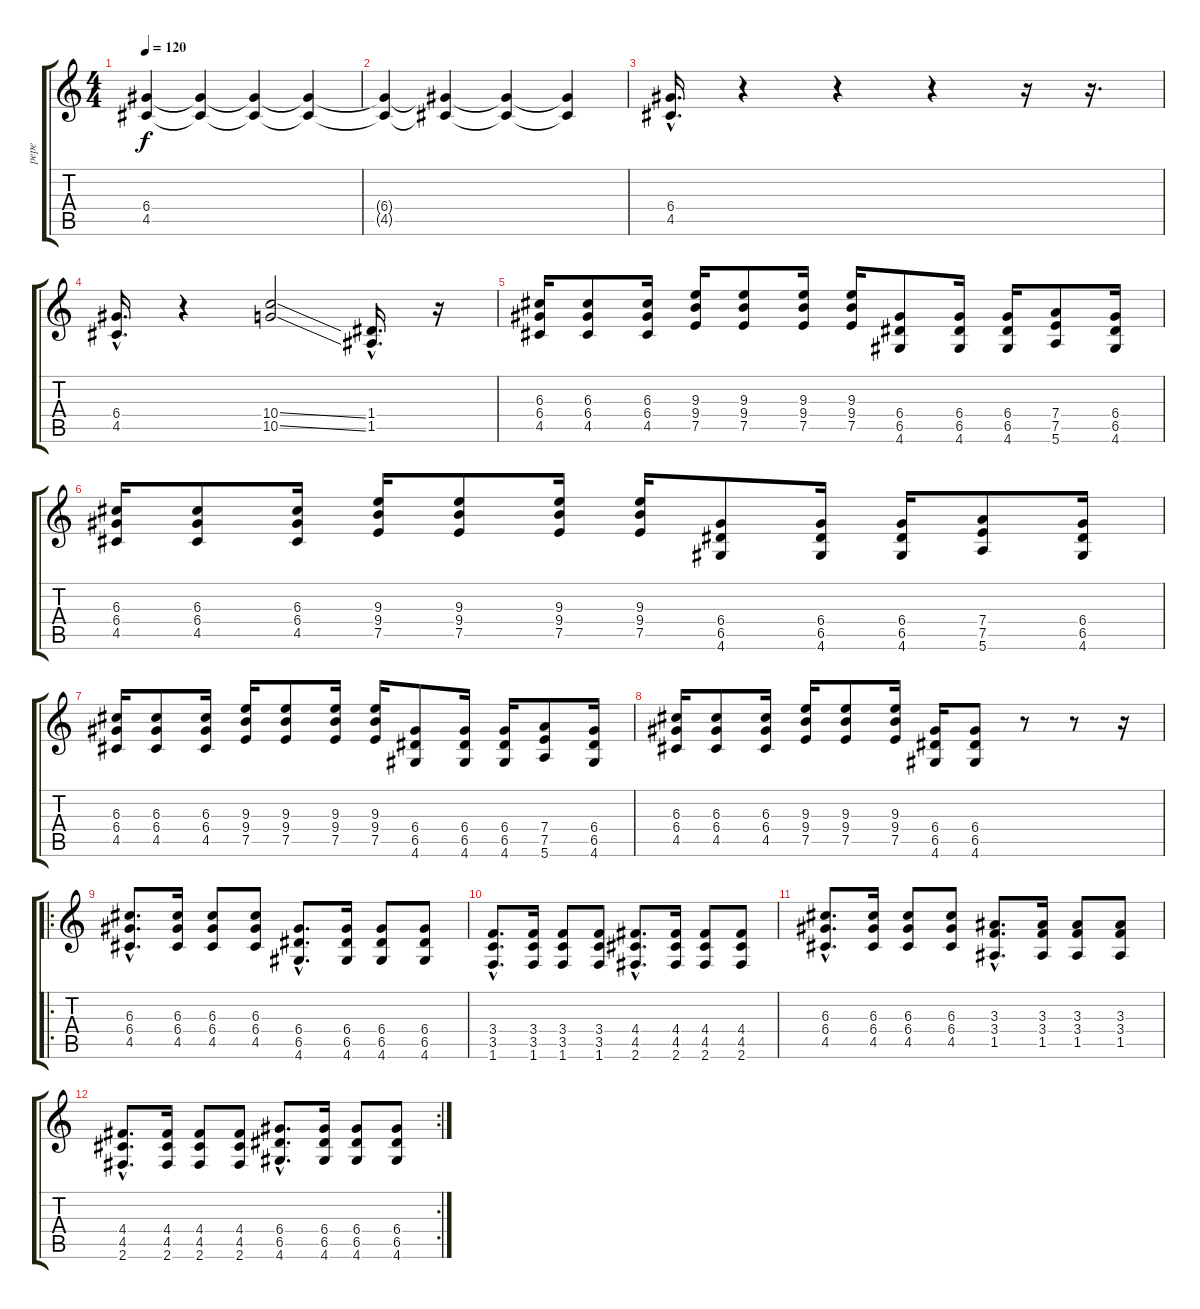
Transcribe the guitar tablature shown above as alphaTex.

\track ("pepe" "pepe") {instrument distortionguitar}
\staff {score tabs}
\tuning (E4 B3 G3 D3 A2 E2) {hide}
\ts (4 4)
\tempo 120
\clef g2
\ks c
(6.4 4.5).4{dy f instrument distortionguitar} (6.4{t} 4.5{t}).4 (6.4{t} 4.5{t}).4 (6.4{t} 4.5{t}).4 |
(6.4{t} 4.5{t}).4 (6.4{t} 4.5{t}).4{volume 10} (6.4{t} 4.5{t}).4 (6.4{t} 4.5{t}).4 |
(6.4{hac} 4.5{hac}).16{d volume 14} r.4 r.4 r.4 r.16 r.16{d} |
(6.4{hac} 4.5{hac}).16{d} r.4 (10.4{ss} 10.5{ss}).2 (1.4{hac} 1.5{hac}).16{d} r.16 |
(6.3 6.4 4.5).16{balance 16} (6.3 6.4 4.5).8 (6.3 6.4 4.5).16 (9.3 9.4 7.5).16 (9.3 9.4 7.5).8 (9.3 9.4 7.5).16 (9.3 9.4 7.5).16 (6.4 6.5 4.6).8 (6.4 6.5 4.6).16 (6.4 6.5 4.6).16 (7.4 7.5 5.6).8 (6.4 6.5 4.6).16 |
(6.3 6.4 4.5).16 (6.3 6.4 4.5).8 (6.3 6.4 4.5).16 (9.3 9.4 7.5).16 (9.3 9.4 7.5).8 (9.3 9.4 7.5).16 (9.3 9.4 7.5).16 (6.4 6.5 4.6).8 (6.4 6.5 4.6).16 (6.4 6.5 4.6).16 (7.4 7.5 5.6).8 (6.4 6.5 4.6).16 |
(6.3 6.4 4.5).16 (6.3 6.4 4.5).8 (6.3 6.4 4.5).16 (9.3 9.4 7.5).16 (9.3 9.4 7.5).8 (9.3 9.4 7.5).16 (9.3 9.4 7.5).16 (6.4 6.5 4.6).8 (6.4 6.5 4.6).16 (6.4 6.5 4.6).16 (7.4 7.5 5.6).8 (6.4 6.5 4.6).16 |
(6.3 6.4 4.5).16 (6.3 6.4 4.5).8 (6.3 6.4 4.5).16 (9.3 9.4 7.5).16 (9.3 9.4 7.5).8 (9.3 9.4 7.5).16 (6.4 6.5 4.6).16 (6.4 6.5 4.6).8 r.8 r.8 r.16 |
\ro
(6.3{hac} 6.4{hac} 4.5{hac}).8{d} (6.3 6.4 4.5).16 (6.3 6.4 4.5).8 (6.3 6.4 4.5).8 (6.4{hac} 6.5{hac} 4.6{hac}).8{d} (6.4 6.5 4.6).16 (6.4 6.5 4.6).8 (6.4 6.5 4.6).8 |
(3.4{hac} 3.5{hac} 1.6{hac}).8{d} (3.4 3.5 1.6).16 (3.4 3.5 1.6).8 (3.4 3.5 1.6).8 (4.4{hac} 4.5{hac} 2.6{hac}).8{d} (4.4 4.5 2.6).16 (4.4 4.5 2.6).8 (4.4 4.5 2.6).8 |
(6.3{hac} 6.4{hac} 4.5{hac}).8{d} (6.3 6.4 4.5).16 (6.3 6.4 4.5).8 (6.3 6.4 4.5).8 (3.3{hac} 3.4{hac} 1.5{hac}).8{d} (3.3 3.4 1.5).16 (3.3 3.4 1.5).8 (3.3 3.4 1.5).8 |
\rc 2
(4.4{hac} 4.5{hac} 2.6{hac}).8{d} (4.4 4.5 2.6).16 (4.4 4.5 2.6).8 (4.4 4.5 2.6).8 (6.4{hac} 6.5{hac} 4.6{hac}).8{d} (6.4 6.5 4.6).16 (6.4 6.5 4.6).8 (6.4 6.5 4.6).8
